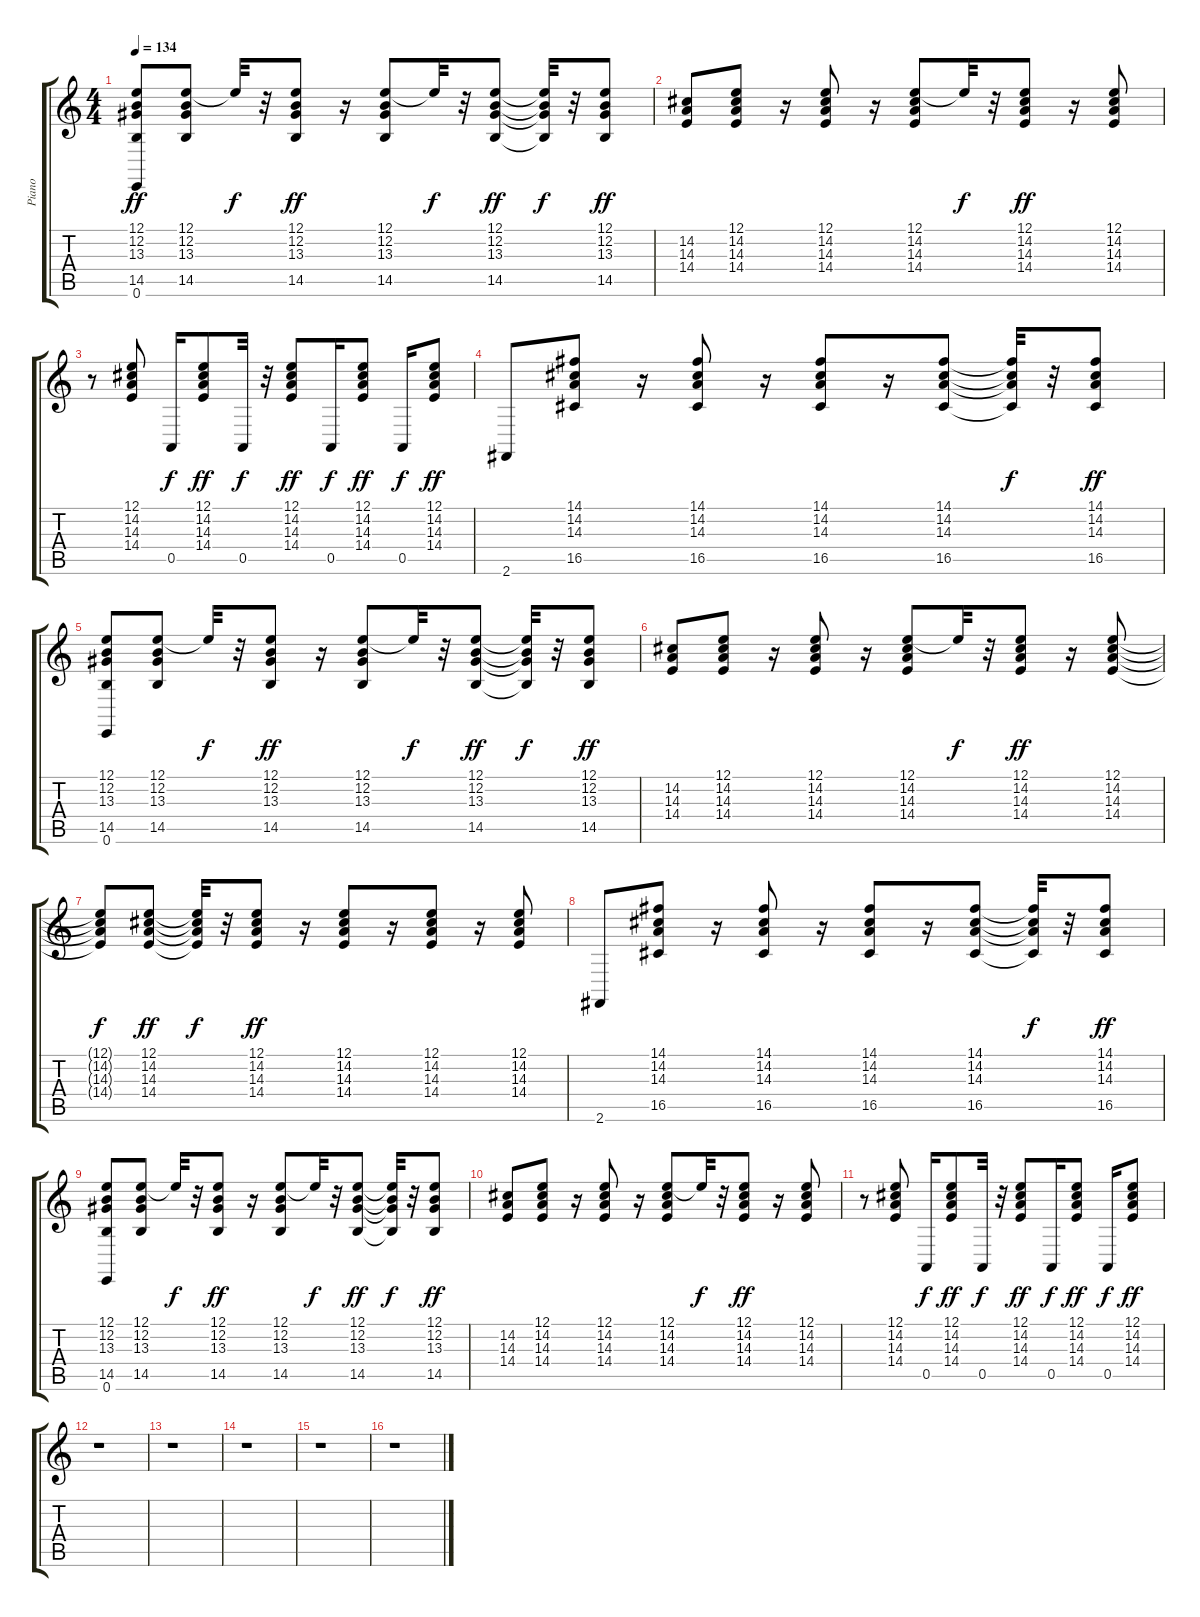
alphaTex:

\track ("Piano" "Piano") {instrument brightacousticpiano}
\staff {score tabs}
\tuning (E4 B3 G3 D3 A2 E2) {hide}
\ts (4 4)
\tempo 134
\clef g2
\ks c
(12.1 12.2 13.3 14.5 0.6).8{dy ff} (12.1 12.2 13.3 14.5).8 12.1{t}.32{dy f} r.32 (12.1 12.2 13.3 14.5).8{dy ff} r.16 (12.1 12.2 13.3 14.5).8 12.1{t}.32{dy f} r.32 (12.1 12.2 13.3 14.5).8{dy ff} (12.1{t} 12.2{t} 13.3{t} 14.5{t}).32{dy f} r.32 (12.1 12.2 13.3 14.5).8{dy ff} |
(14.2 14.3 14.4).8 (12.1 14.2 14.3 14.4).8 r.16 (12.1 14.2 14.3 14.4).8 r.16 (12.1 14.2 14.3 14.4).8 12.1{t}.32{dy f} r.32 (12.1 14.2 14.3 14.4).8{dy ff} r.16 (12.1 14.2 14.3 14.4).8 |
r.8 (12.1 14.2 14.3 14.4).8 0.5.16{dy f} (12.1 14.2 14.3 14.4).8{dy ff} 0.5.32{dy f} r.32 (12.1 14.2 14.3 14.4).8{dy ff} 0.5.16{dy f} (12.1 14.2 14.3 14.4).8{dy ff} 0.5.16{dy f} (12.1 14.2 14.3 14.4).8{dy ff} |
2.6.8 (14.1 14.2 14.3 16.5).8 r.16 (14.1 14.2 14.3 16.5).8 r.16 (14.1 14.2 14.3 16.5).8 r.16 (14.1 14.2 14.3 16.5).8 (14.1{t} 14.2{t} 14.3{t} 16.5{t}).32{dy f} r.32 (14.1 14.2 14.3 16.5).8{dy ff} |
(12.1 12.2 13.3 14.5 0.6).8 (12.1 12.2 13.3 14.5).8 12.1{t}.32{dy f} r.32 (12.1 12.2 13.3 14.5).8{dy ff} r.16 (12.1 12.2 13.3 14.5).8 12.1{t}.32{dy f} r.32 (12.1 12.2 13.3 14.5).8{dy ff} (12.1{t} 12.2{t} 13.3{t} 14.5{t}).32{dy f} r.32 (12.1 12.2 13.3 14.5).8{dy ff} |
(14.2 14.3 14.4).8 (12.1 14.2 14.3 14.4).8 r.16 (12.1 14.2 14.3 14.4).8 r.16 (12.1 14.2 14.3 14.4).8 12.1{t}.32{dy f} r.32 (12.1 14.2 14.3 14.4).8{dy ff} r.16 (12.1 14.2 14.3 14.4).8 |
(12.1{t} 14.2{t} 14.3{t} 14.4{t}).8{dy f} (12.1 14.2 14.3 14.4).8{dy ff} (12.1{t} 14.2{t} 14.3{t} 14.4{t}).32{dy f} r.32 (12.1 14.2 14.3 14.4).8{dy ff} r.16 (12.1 14.2 14.3 14.4).8 r.16 (12.1 14.2 14.3 14.4).8 r.16 (12.1 14.2 14.3 14.4).8 |
2.6.8 (14.1 14.2 14.3 16.5).8 r.16 (14.1 14.2 14.3 16.5).8 r.16 (14.1 14.2 14.3 16.5).8 r.16 (14.1 14.2 14.3 16.5).8 (14.1{t} 14.2{t} 14.3{t} 16.5{t}).32{dy f} r.32 (14.1 14.2 14.3 16.5).8{dy ff} |
(12.1 12.2 13.3 14.5 0.6).8 (12.1 12.2 13.3 14.5).8 12.1{t}.32{dy f} r.32 (12.1 12.2 13.3 14.5).8{dy ff} r.16 (12.1 12.2 13.3 14.5).8 12.1{t}.32{dy f} r.32 (12.1 12.2 13.3 14.5).8{dy ff} (12.1{t} 12.2{t} 13.3{t} 14.5{t}).32{dy f} r.32 (12.1 12.2 13.3 14.5).8{dy ff} |
(14.2 14.3 14.4).8 (12.1 14.2 14.3 14.4).8 r.16 (12.1 14.2 14.3 14.4).8 r.16 (12.1 14.2 14.3 14.4).8 12.1{t}.32{dy f} r.32 (12.1 14.2 14.3 14.4).8{dy ff} r.16 (12.1 14.2 14.3 14.4).8 |
r.8 (12.1 14.2 14.3 14.4).8 0.5.16{dy f} (12.1 14.2 14.3 14.4).8{dy ff} 0.5.32{dy f} r.32 (12.1 14.2 14.3 14.4).8{dy ff} 0.5.16{dy f} (12.1 14.2 14.3 14.4).8{dy ff} 0.5.16{dy f} (12.1 14.2 14.3 14.4).8{dy ff} |
r.1 |
r.1 |
r.1 |
r.1 |
r.1
